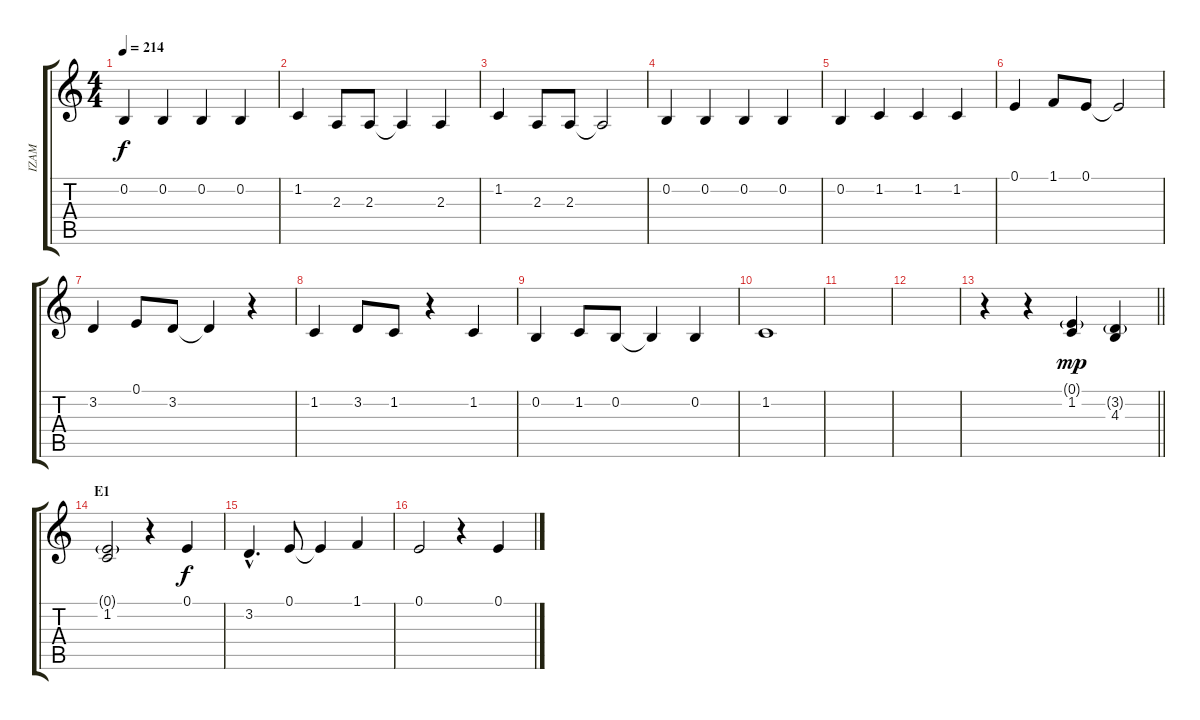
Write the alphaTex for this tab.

\track ("IZAM" "IZAM") {instrument oboe}
\staff {score tabs}
\tuning (E4 B3 G3 D3 A2 E2) {hide}
\ts (4 4)
\tempo 214
\clef g2
\ks c
0.2.4{dy f} 0.2.4 0.2.4 0.2.4 |
1.2.4 2.3.8 2.3.8 2.3{t}.4 2.3.4 |
1.2.4 2.3.8 2.3.8 2.3{t}.2 |
0.2.4 0.2.4 0.2.4 0.2.4 |
0.2.4 1.2.4 1.2.4 1.2.4 |
0.1.4 1.1.8 0.1.8 0.1{t}.2 |
3.2.4 0.1.8 3.2.8 3.2{t}.4 r.4 |
1.2.4 3.2.8 1.2.8 r.4 1.2.4 |
0.2.4 1.2.8 0.2.8 0.2{t}.4 0.2.4 |
1.2.1 |
|
|
\barLineRight lightlight
r.4 r.4 (0.1{g} 1.2).4{dy mp} (3.2{g} 4.3).4 |
\section ("" "E1")
(0.1{g} 1.2).2 r.4 0.1.4{dy f} |
3.2{hac}.4{d} 0.1.8 0.1{t}.4 1.1.4 |
0.1.2 r.4 0.1.4
